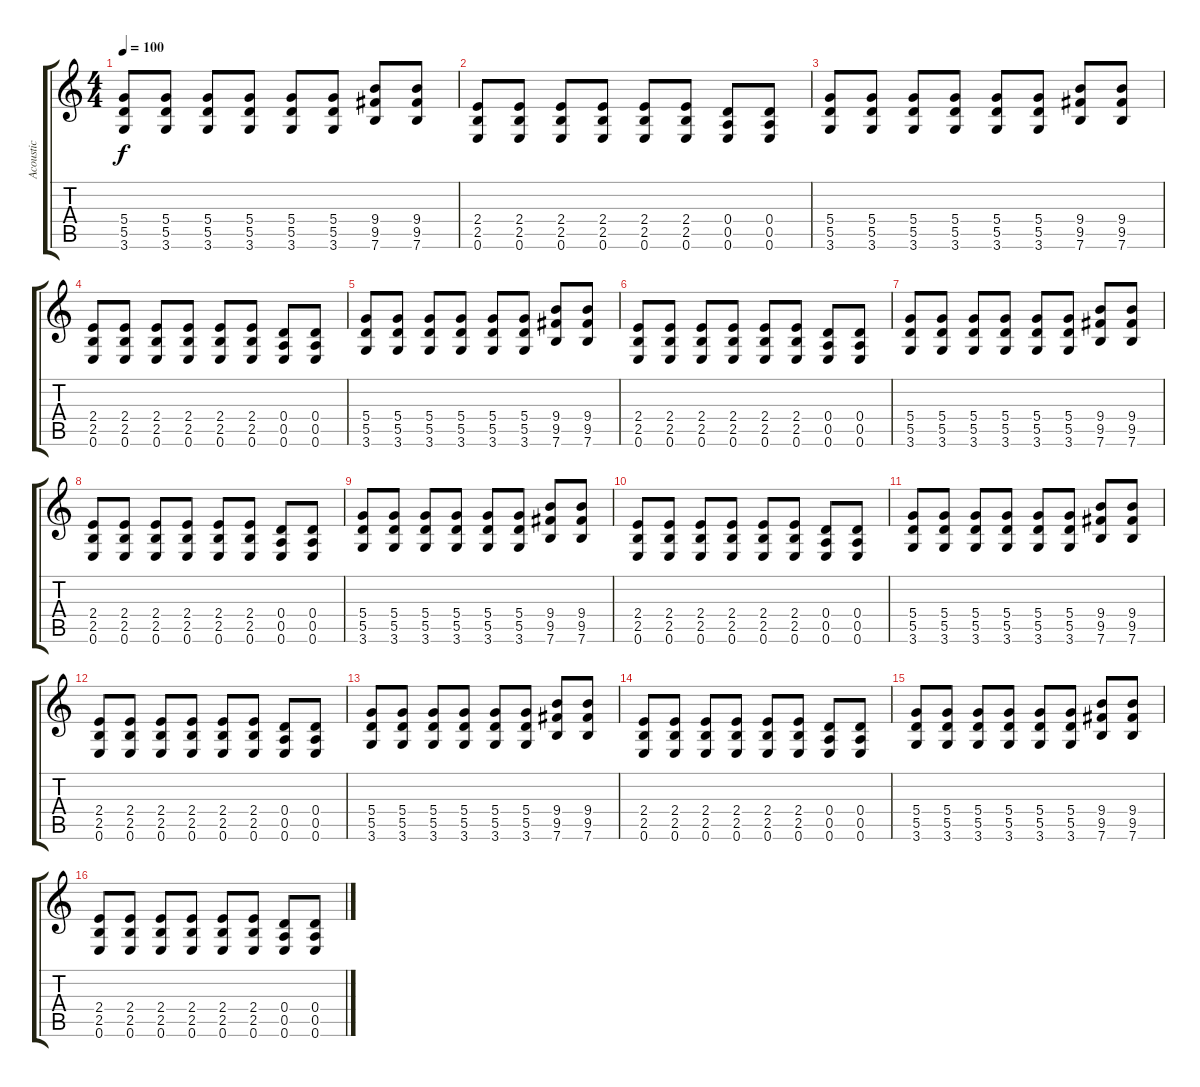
\track ("Acoustic" "Acoustic") {instrument acousticguitarnylon}
\staff {score tabs}
\tuning (E4 B3 G3 D3 A2 E2) {hide}
\ts (4 4)
\tempo 100
\clef g2
\ks c
(5.4 5.5 3.6).8{dy f} (5.4 5.5 3.6).8 (5.4 5.5 3.6).8 (5.4 5.5 3.6).8 (5.4 5.5 3.6).8 (5.4 5.5 3.6).8 (9.4 9.5 7.6).8 (9.4 9.5 7.6).8 |
(2.4 2.5 0.6).8 (2.4 2.5 0.6).8 (2.4 2.5 0.6).8 (2.4 2.5 0.6).8 (2.4 2.5 0.6).8 (2.4 2.5 0.6).8 (0.4 0.5 0.6).8 (0.4 0.5 0.6).8 |
(5.4 5.5 3.6).8 (5.4 5.5 3.6).8 (5.4 5.5 3.6).8 (5.4 5.5 3.6).8 (5.4 5.5 3.6).8 (5.4 5.5 3.6).8 (9.4 9.5 7.6).8 (9.4 9.5 7.6).8 |
(2.4 2.5 0.6).8 (2.4 2.5 0.6).8 (2.4 2.5 0.6).8 (2.4 2.5 0.6).8 (2.4 2.5 0.6).8 (2.4 2.5 0.6).8 (0.4 0.5 0.6).8 (0.4 0.5 0.6).8 |
(5.4 5.5 3.6).8 (5.4 5.5 3.6).8 (5.4 5.5 3.6).8 (5.4 5.5 3.6).8 (5.4 5.5 3.6).8 (5.4 5.5 3.6).8 (9.4 9.5 7.6).8 (9.4 9.5 7.6).8 |
(2.4 2.5 0.6).8 (2.4 2.5 0.6).8 (2.4 2.5 0.6).8 (2.4 2.5 0.6).8 (2.4 2.5 0.6).8 (2.4 2.5 0.6).8 (0.4 0.5 0.6).8 (0.4 0.5 0.6).8 |
(5.4 5.5 3.6).8 (5.4 5.5 3.6).8 (5.4 5.5 3.6).8 (5.4 5.5 3.6).8 (5.4 5.5 3.6).8 (5.4 5.5 3.6).8 (9.4 9.5 7.6).8 (9.4 9.5 7.6).8 |
(2.4 2.5 0.6).8 (2.4 2.5 0.6).8 (2.4 2.5 0.6).8 (2.4 2.5 0.6).8 (2.4 2.5 0.6).8 (2.4 2.5 0.6).8 (0.4 0.5 0.6).8 (0.4 0.5 0.6).8 |
(5.4 5.5 3.6).8 (5.4 5.5 3.6).8 (5.4 5.5 3.6).8 (5.4 5.5 3.6).8 (5.4 5.5 3.6).8 (5.4 5.5 3.6).8 (9.4 9.5 7.6).8 (9.4 9.5 7.6).8 |
(2.4 2.5 0.6).8 (2.4 2.5 0.6).8 (2.4 2.5 0.6).8 (2.4 2.5 0.6).8 (2.4 2.5 0.6).8 (2.4 2.5 0.6).8 (0.4 0.5 0.6).8 (0.4 0.5 0.6).8 |
(5.4 5.5 3.6).8 (5.4 5.5 3.6).8 (5.4 5.5 3.6).8 (5.4 5.5 3.6).8 (5.4 5.5 3.6).8 (5.4 5.5 3.6).8 (9.4 9.5 7.6).8 (9.4 9.5 7.6).8 |
(2.4 2.5 0.6).8 (2.4 2.5 0.6).8 (2.4 2.5 0.6).8 (2.4 2.5 0.6).8 (2.4 2.5 0.6).8 (2.4 2.5 0.6).8 (0.4 0.5 0.6).8 (0.4 0.5 0.6).8 |
(5.4 5.5 3.6).8 (5.4 5.5 3.6).8 (5.4 5.5 3.6).8 (5.4 5.5 3.6).8 (5.4 5.5 3.6).8 (5.4 5.5 3.6).8 (9.4 9.5 7.6).8 (9.4 9.5 7.6).8 |
(2.4 2.5 0.6).8 (2.4 2.5 0.6).8 (2.4 2.5 0.6).8 (2.4 2.5 0.6).8 (2.4 2.5 0.6).8 (2.4 2.5 0.6).8 (0.4 0.5 0.6).8 (0.4 0.5 0.6).8 |
(5.4 5.5 3.6).8 (5.4 5.5 3.6).8 (5.4 5.5 3.6).8 (5.4 5.5 3.6).8 (5.4 5.5 3.6).8 (5.4 5.5 3.6).8 (9.4 9.5 7.6).8 (9.4 9.5 7.6).8 |
(2.4 2.5 0.6).8 (2.4 2.5 0.6).8 (2.4 2.5 0.6).8 (2.4 2.5 0.6).8 (2.4 2.5 0.6).8 (2.4 2.5 0.6).8 (0.4 0.5 0.6).8 (0.4 0.5 0.6).8
